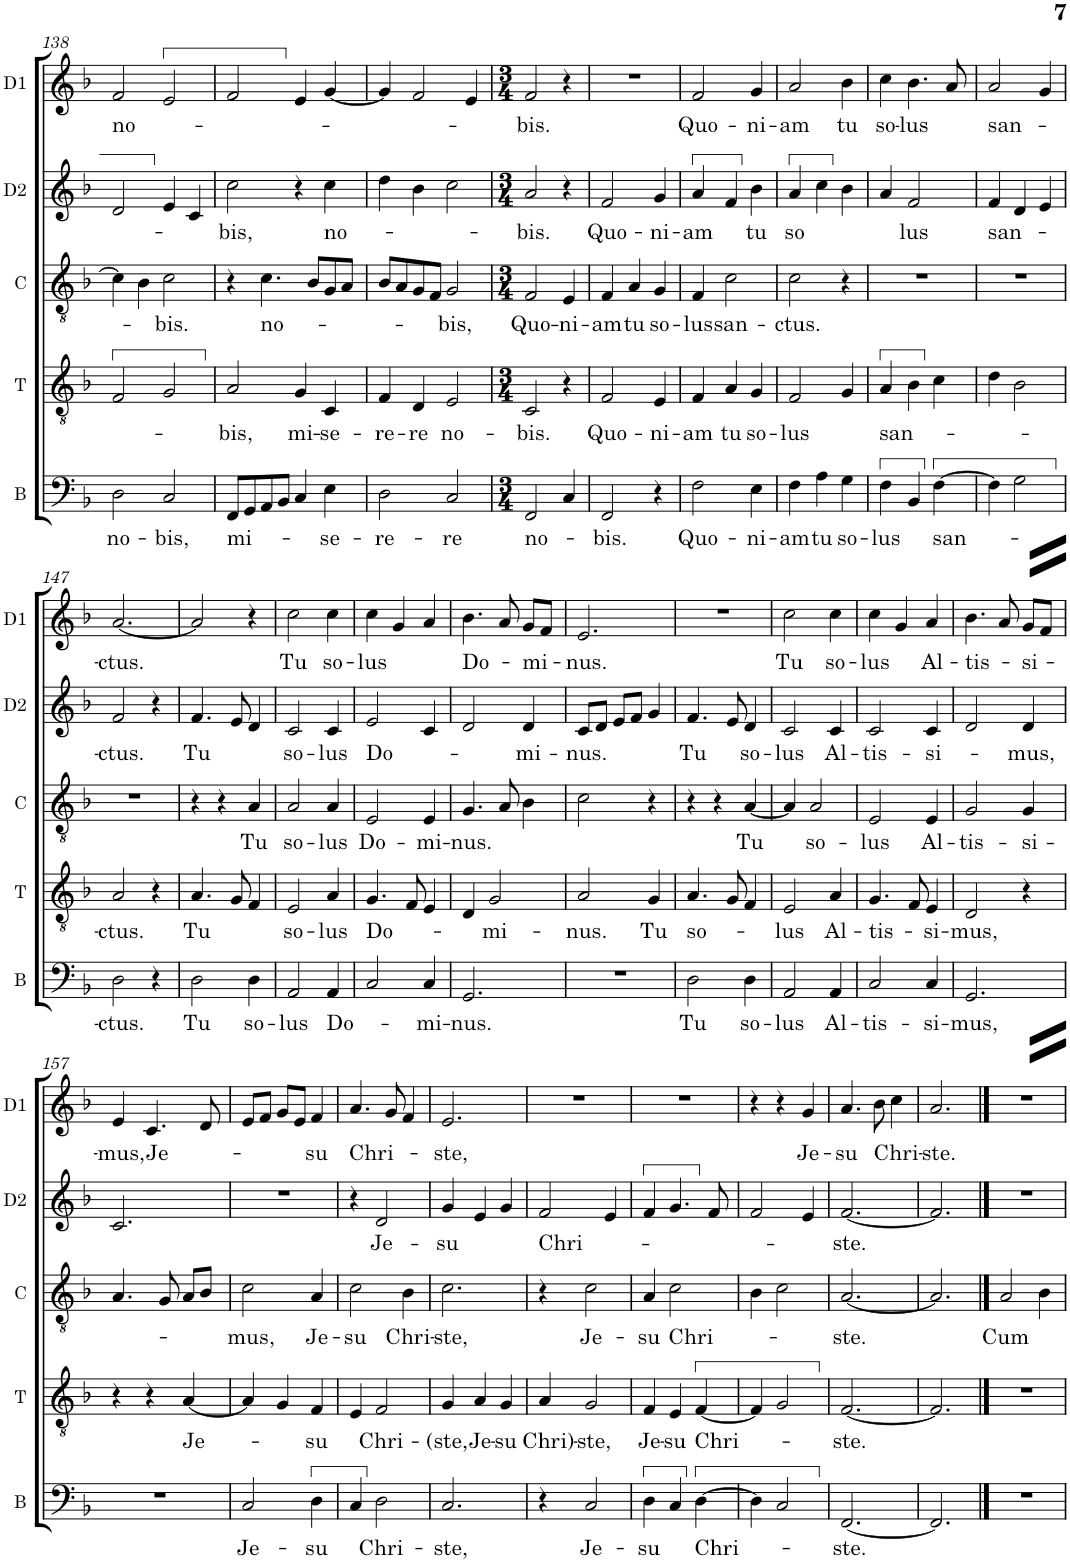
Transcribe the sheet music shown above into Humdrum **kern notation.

**kern	**text	**kern	**text	**kern	**text	**kern	**text	**kern	**text
*part5	*part5	*part4	*part4	*part3	*part3	*part2	*part2	*part1	*part1
*staff5	*staff5	*staff4	*staff4	*staff3	*staff3	*staff2	*staff2	*staff1	*staff1
*I"B	*	*I"T	*	*I"Contra	*	*I"D2	*	*I"D1	*
*I'B	*	*I'T	*	*I'C	*	*I'D2	*	*I'D1	*
!!LO:PB:g=z
*clefF4	*	*clefGv2	*	*clefGv2	*	*clefG2	*	*clefG2	*
*k[b-]	*	*k[b-]	*	*k[b-]	*	*k[b-]	*	*k[b-]	*
*M2/2	*	*M2/2	*	*M2/2	*	*M2/2	*	*M2/2	*
*met(c|)	*	*met(c|)	*	*met(c|)	*	*met(c|)	*	*met(c|)	*
=138	=138	=138	=138	=138	=138	=138	=138	=138	=138
!	!LO:LY:b	!	!	!	!	!	!	!	!LO:LY:b
2D\	no-	2F/	.	4c\]	.	2d/	.	2f/	no-
.	.	.	.	4B-\	.	.	.	.	.
!	!LO:LY:b	!	!	!	!LO:LY:b	!	!	!	!
2C/	-bis,	2G/	.	2c\	-bis.	4e/	.	2e/	.
.	.	.	.	.	.	4c/	.	.	.
=139	=139	=139	=139	=139	=139	=139	=139	=139	=139
!	!LO:LY:b	!	!LO:LY:b	!	!	!	!LO:LY:b	!	!
8FF/L	mi-	2A/	-bis,	4r	.	2cc\	-bis,	2f/	.
8GG/	.	.	.	.	.	.	.	.	.
!	!	!	!	!	!LO:LY:b	!	!	!	!
8AA/	.	.	.	4.c\	no-	.	.	.	.
8BB-/J	.	.	.	.	.	.	.	.	.
!	!	!	!LO:LY:b	!	!	!	!	!	!
4C/	.	4G/	mi-	.	.	4r	.	4e/	.
.	.	.	.	8B-/L	.	.	.	.	.
!	!LO:LY:b	!	!LO:LY:b	!	!	!	!LO:LY:b	!	!
4E\	-se-	4C/	-se-	8G/	.	4cc\	no-	[4g/	.
.	.	.	.	8A/J	.	.	.	.	.
=140	=140	=140	=140	=140	=140	=140	=140	=140	=140
!	!LO:LY:b	!	!LO:LY:b	!	!	!	!	!	!
2D\	-re-	4F/	-re-	8B-/L	.	4dd\	.	4g/]	.
.	.	.	.	8A/	.	.	.	.	.
!	!	!	!LO:LY:b	!	!	!	!	!	!
.	.	4D/	-re	8G/	.	4b-\	.	2f/	.
.	.	.	.	8F/J	.	.	.	.	.
!	!LO:LY:b	!	!LO:LY:b	!	!LO:LY:b	!	!	!	!
2C/	-re	2E/	no-	2G/	-bis,	2cc\	.	.	.
.	.	.	.	.	.	.	.	4e/	.
=141	=141	=141	=141	=141	=141	=141	=141	=141	=141
*M3/4	*	*M3/4	*	*M3/4	*	*M3/4	*	*M3/4	*
!	!LO:LY:b	!	!LO:LY:b	!	!LO:LY:b	!	!LO:LY:b	!	!LO:LY:b
2FF/	no-	2C/	-bis.	2F/	Quo-	2a/	-bis.	2f/	-bis.
!	!	!	!	!	!LO:LY:b	!	!	!	!
4C/	.	4r	.	4E/	-ni-	4r	.	4r	.
=142	=142	=142	=142	=142	=142	=142	=142	=142	=142
!	!LO:LY:b	!	!LO:LY:b	!	!LO:LY:b	!	!LO:LY:b	!	!
2FF/	-bis.	2F/	Quo-	4F/	-am	2f/	Quo-	2.r	.
!	!	!	!	!	!LO:LY:b	!	!	!	!
.	.	.	.	4A/	tu	.	.	.	.
!	!	!	!LO:LY:b	!	!LO:LY:b	!	!LO:LY:b	!	!
4r	.	4E/	-ni-	4G/	so-	4g/	-ni-	.	.
=143	=143	=143	=143	=143	=143	=143	=143	=143	=143
!	!LO:LY:b	!	!LO:LY:b	!	!LO:LY:b	!	!LO:LY:b	!	!LO:LY:b
2F\	Quo-	4F/	-am	4F/	-lus	4a/	-am	2f/	Quo-
!	!	!	!LO:LY:b	!	!LO:LY:b	!	!	!	!
.	.	4A/	tu	2c\	san-	4f/	.	.	.
!	!LO:LY:b	!	!LO:LY:b	!	!	!	!LO:LY:b	!	!LO:LY:b
4E\	-ni-	4G/	so-	.	.	4b-\	tu	4g/	-ni-
=144	=144	=144	=144	=144	=144	=144	=144	=144	=144
!	!LO:LY:b	!	!LO:LY:b	!	!LO:LY:b	!	!LO:LY:b	!	!LO:LY:b
4F\	-am	2F/	lus	2c\	-ctus.	4a/	so	2a/	-am
!	!LO:LY:b	!	!	!	!	!	!	!	!
4A\	tu	.	.	.	.	4cc\	.	.	.
!	!LO:LY:b	!	!	!	!	!	!	!	!LO:LY:b
4G\	so-	4G/	.	4r	.	4b-\	.	4b-\	tu
=145	=145	=145	=145	=145	=145	=145	=145	=145	=145
!	!LO:LY:b	!	!LO:LY:b	!	!	!	!	!	!LO:LY:b
4F\	-lus	4A/	san-	2.r	.	4a/	.	4cc\	so-
!	!	!	!	!	!	!	!LO:LY:b	!	!LO:LY:b
4BB-/	.	4B-\	.	.	.	2f/	lus	4.b-\	-lus
!	!LO:LY:b	!	!	!	!	!	!	!	!
[4F\	san-	4c\	.	.	.	.	.	.	.
.	.	.	.	.	.	.	.	8a/	.
=146	=146	=146	=146	=146	=146	=146	=146	=146	=146
!	!	!	!	!	!	!	!LO:LY:b	!	!LO:LY:b
4F\]	.	4d\	.	2.r	.	4f/	san-	2a/	san-
2G\	.	2B-\	.	.	.	4d/	.	.	.
.	.	.	.	.	.	4e/	.	4g/	.
!!LO:LB:g=z
=147	=147	=147	=147	=147	=147	=147	=147	=147	=147
!	!LO:LY:b	!	!LO:LY:b	!	!	!	!LO:LY:b	!	!LO:LY:b
2D\	-ctus.	2A/	-ctus.	2.r	.	2f/	-ctus.	[2.a/	-ctus.
4r	.	4r	.	.	.	4r	.	.	.
=148	=148	=148	=148	=148	=148	=148	=148	=148	=148
!	!LO:LY:b	!	!LO:LY:b	!	!	!	!LO:LY:b	!	!
2D\	Tu	4.A/	Tu	4r	.	4.f/	Tu	2a/]	.
.	.	.	.	4r	.	.	.	.	.
.	.	8G/	.	.	.	8e/	.	.	.
!	!LO:LY:b	!	!	!	!LO:LY:b	!	!	!	!
4D\	so-	4F/	.	4A/	Tu	4d/	.	4r	.
=149	=149	=149	=149	=149	=149	=149	=149	=149	=149
!	!LO:LY:b	!	!LO:LY:b	!	!LO:LY:b	!	!LO:LY:b	!	!LO:LY:b
2AA/	-lus	2E/	so-	2A/	so-	2c/	so-	2cc\	Tu
!	!LO:LY:b	!	!LO:LY:b	!	!LO:LY:b	!	!LO:LY:b	!	!LO:LY:b
4AA/	Do-	4A/	-lus	4A/	-lus	4c/	-lus	4cc\	so-
=150	=150	=150	=150	=150	=150	=150	=150	=150	=150
!	!	!	!LO:LY:b	!	!LO:LY:b	!	!LO:LY:b	!	!LO:LY:b
2C/	.	4.G/	Do-	2E/	Do-	2e/	Do-	4cc\	-lus
.	.	.	.	.	.	.	.	4g/	.
.	.	8F/	.	.	.	.	.	.	.
!	!LO:LY:b	!	!	!	!LO:LY:b	!	!	!	!
4C/	-mi-	4E/	.	4E/	-mi-	4c/	.	4a/	.
=151	=151	=151	=151	=151	=151	=151	=151	=151	=151
!	!LO:LY:b	!	!	!	!LO:LY:b	!	!	!	!LO:LY:b
2.GG/	-nus.	4D/	.	4.G/	-nus.	2d/	.	4.b-\	Do-
!	!	!	!LO:LY:b	!	!	!	!	!	!
.	.	2G/	-mi-	.	.	.	.	.	.
.	.	.	.	8A/	.	.	.	8a/	.
!	!	!	!	!	!	!	!LO:LY:b	!	!LO:LY:b
.	.	.	.	4B-\	.	4d/	-mi-	8g/L	-mi-
.	.	.	.	.	.	.	.	8f/J	.
=152	=152	=152	=152	=152	=152	=152	=152	=152	=152
!	!	!	!LO:LY:b	!	!	!	!LO:LY:b	!	!LO:LY:b
2.r	.	2A/	-nus.	2c\	.	8c/L	-nus.	2.e/	-nus.
.	.	.	.	.	.	8d/J	.	.	.
.	.	.	.	.	.	8e/L	.	.	.
.	.	.	.	.	.	8f/J	.	.	.
!	!	!	!LO:LY:b	!	!	!	!	!	!
.	.	4G/	Tu	4r	.	4g/	.	.	.
=153	=153	=153	=153	=153	=153	=153	=153	=153	=153
!	!LO:LY:b	!	!LO:LY:b	!	!	!	!LO:LY:b	!	!
2D\	Tu	4.A/	so-	4r	.	4.f/	Tu	2.r	.
.	.	.	.	4r	.	.	.	.	.
.	.	8G/	.	.	.	8e/	.	.	.
!	!LO:LY:b	!	!	!	!LO:LY:b	!	!LO:LY:b	!	!
4D\	so-	4F/	.	[4A/	Tu	4d/	so-	.	.
=154	=154	=154	=154	=154	=154	=154	=154	=154	=154
!	!LO:LY:b	!	!LO:LY:b	!	!	!	!LO:LY:b	!	!LO:LY:b
2AA/	-lus	2E/	-lus	4A/]	.	2c/	-lus	2cc\	Tu
!	!	!	!	!	!LO:LY:b	!	!	!	!
.	.	.	.	2A/	so-	.	.	.	.
!	!LO:LY:b	!	!LO:LY:b	!	!	!	!LO:LY:b	!	!LO:LY:b
4AA/	Al-	4A/	Al-	.	.	4c/	Al-	4cc\	so-
=155	=155	=155	=155	=155	=155	=155	=155	=155	=155
!	!LO:LY:b	!	!LO:LY:b	!	!LO:LY:b	!	!LO:LY:b	!	!LO:LY:b
2C/	-tis-	4.G/	-tis-	2E/	-lus	2c/	-tis-	4cc\	-lus
.	.	.	.	.	.	.	.	4g/	.
.	.	8F/	.	.	.	.	.	.	.
!	!LO:LY:b	!	!LO:LY:b	!	!LO:LY:b	!	!LO:LY:b	!	!LO:LY:b
4C/	-si-	4E/	-si-	4E/	Al-	4c/	-si-	4a/	Al-
=156	=156	=156	=156	=156	=156	=156	=156	=156	=156
!	!LO:LY:b	!	!LO:LY:b	!	!LO:LY:b	!	!	!	!LO:LY:b
2.GG/	-mus,	2D/	-mus,	2G/	-tis-	2d/	.	4.b-\	-tis-
.	.	.	.	.	.	.	.	8a/	.
!	!	!	!	!	!LO:LY:b	!	!LO:LY:b	!	!LO:LY:b
.	.	4r	.	4G/	-si-	4d/	-mus,	8g/L	-si-
.	.	.	.	.	.	.	.	8f/J	.
!!LO:LB:g=z
=157	=157	=157	=157	=157	=157	=157	=157	=157	=157
!	!	!	!	!	!	!	!	!	!LO:LY:b
2.r	.	4r	.	4.A/	.	2.c/	.	4e/	-mus,
!	!	!	!	!	!	!	!	!	!LO:LY:b
.	.	4r	.	.	.	.	.	4.c/	Je-
.	.	.	.	8G/	.	.	.	.	.
!	!	!	!LO:LY:b	!	!	!	!	!	!
.	.	[4A/	Je-	8A/L	.	.	.	.	.
.	.	.	.	8B-/J	.	.	.	8d/	.
=158	=158	=158	=158	=158	=158	=158	=158	=158	=158
!	!LO:LY:b	!	!	!	!LO:LY:b	!	!	!	!
2C/	Je-	4A/]	.	2c\	mus,	2.r	.	8e/L	.
.	.	.	.	.	.	.	.	8f/J	.
.	.	4G/	.	.	.	.	.	8g/L	.
.	.	.	.	.	.	.	.	8e/J	.
!	!LO:LY:b	!	!LO:LY:b	!	!LO:LY:b	!	!	!	!LO:LY:b
4D\	-su	4F/	su	4A/	Je-	.	.	4f/	su
=159	=159	=159	=159	=159	=159	=159	=159	=159	=159
!	!	!	!	!	!LO:LY:b	!	!	!	!LO:LY:b
4C/	.	4E/	.	2c\	-su	4r	.	4.a/	Chri-
!	!LO:LY:b	!	!LO:LY:b	!	!	!	!LO:LY:b	!	!
2D\	Chri-	2F/	Chri-	.	.	2d/	Je-	.	.
.	.	.	.	.	.	.	.	8g/	.
!	!	!	!	!	!LO:LY:b	!	!	!	!
.	.	.	.	4B-\	Chri-	.	.	4f/	.
=160	=160	=160	=160	=160	=160	=160	=160	=160	=160
!	!LO:LY:b	!	!LO:LY:b	!	!LO:LY:b	!	!LO:LY:b	!	!LO:LY:b
2.C/	-ste,	4G/	-(ste,	2.c\	-ste,	4g/	-su	2.e/	-ste,
!	!	!	!LO:LY:b	!	!	!	!	!	!
.	.	4A/	Je-	.	.	4e/	.	.	.
!	!	!	!LO:LY:b	!	!	!	!	!	!
.	.	4G/	-su	.	.	4g/	.	.	.
=161	=161	=161	=161	=161	=161	=161	=161	=161	=161
!	!	!	!LO:LY:b	!	!	!	!LO:LY:b	!	!
4r	.	4A/	Chri)-	4r	.	2f/	Chri-	2.r	.
!	!LO:LY:b	!	!LO:LY:b	!	!LO:LY:b	!	!	!	!
2C/	Je-	2G/	-ste,	2c\	Je-	.	.	.	.
.	.	.	.	.	.	4e/	.	.	.
=162	=162	=162	=162	=162	=162	=162	=162	=162	=162
!	!LO:LY:b	!	!LO:LY:b	!	!LO:LY:b	!	!	!	!
4D\	-su	4F/	Je-	4A/	-su	4f/	.	2.r	.
!	!	!	!LO:LY:b	!	!LO:LY:b	!	!	!	!
4C/	.	4E/	-su	2c\	Chri-	4.g/	.	.	.
!	!LO:LY:b	!	!LO:LY:b	!	!	!	!	!	!
[4D\	Chri-	[4F/	Chri-	.	.	.	.	.	.
.	.	.	.	.	.	8f/	.	.	.
=163	=163	=163	=163	=163	=163	=163	=163	=163	=163
4D\]	.	4F/]	.	4B-\	.	2f/	.	4r	.
2C/	.	2G/	.	2c\	.	.	.	4r	.
!	!	!	!	!	!	!	!	!	!LO:LY:b
.	.	.	.	.	.	4e/	.	4g/	Je-
=164	=164	=164	=164	=164	=164	=164	=164	=164	=164
!	!LO:LY:b	!	!LO:LY:b	!	!LO:LY:b	!	!LO:LY:b	!	!LO:LY:b
[2.FF/	-ste.	[2.F/	-ste.	[2.A/	-ste.	[2.f/	-ste.	4.a/	-su
.	.	.	.	.	.	.	.	8b-\	.
!	!	!	!	!	!	!	!	!	!LO:LY:b
.	.	.	.	.	.	.	.	4cc\	Chri-
=165	=165	=165	=165	=165	=165	=165	=165	=165	=165
!	!	!	!	!	!	!	!	!	!LO:LY:b
2.FF/]	.	2.F/]	.	2.A/]	.	2.f/]	.	2.a/	-ste.
==166	==166	==166	==166	==166	==166	==166	==166	==166	==166
!	!	!	!	!	!LO:LY:b	!	!	!	!
2.r	.	2.r	.	2A/	Cum	2.r	.	2.r	.
.	.	.	.	4B-\	.	.	.	.	.
=	=	=	=	=	=	=	=	=	=
*-	*-	*-	*-	*-	*-	*-	*-	*-	*-
